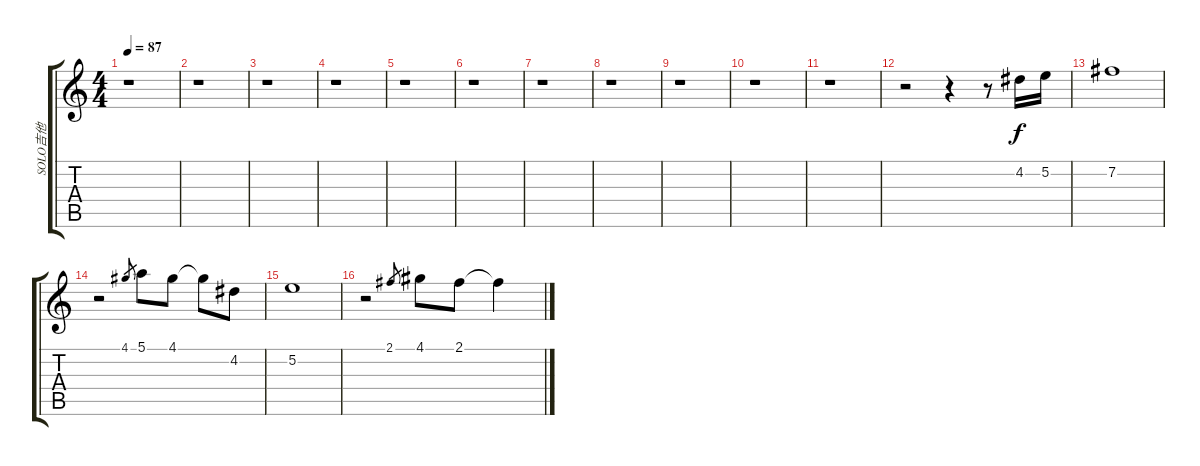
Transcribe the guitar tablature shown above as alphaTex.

\track ("SOLO吉他" "SOLO吉他") {instrument acousticguitarnylon}
\staff {score tabs}
\tuning (E4 B3 G3 D3 A2 E2) {hide}
\ts (4 4)
\tempo 87
\clef g2
\ks c
r.1{dy f} |
r.1 |
r.1 |
r.1 |
r.1 |
r.1 |
r.1 |
r.1 |
r.1 |
r.1 |
r.1 |
r.2 r.4 r.8 4.2.16 5.2.16 |
7.2.1 |
r.2 4.1.8{gr} 5.1.8 4.1.8 4.1{t}.8 4.2.8 |
5.2.1 |
r.2 2.1.8{gr} 4.1.8 2.1.8 2.1{t}.4
